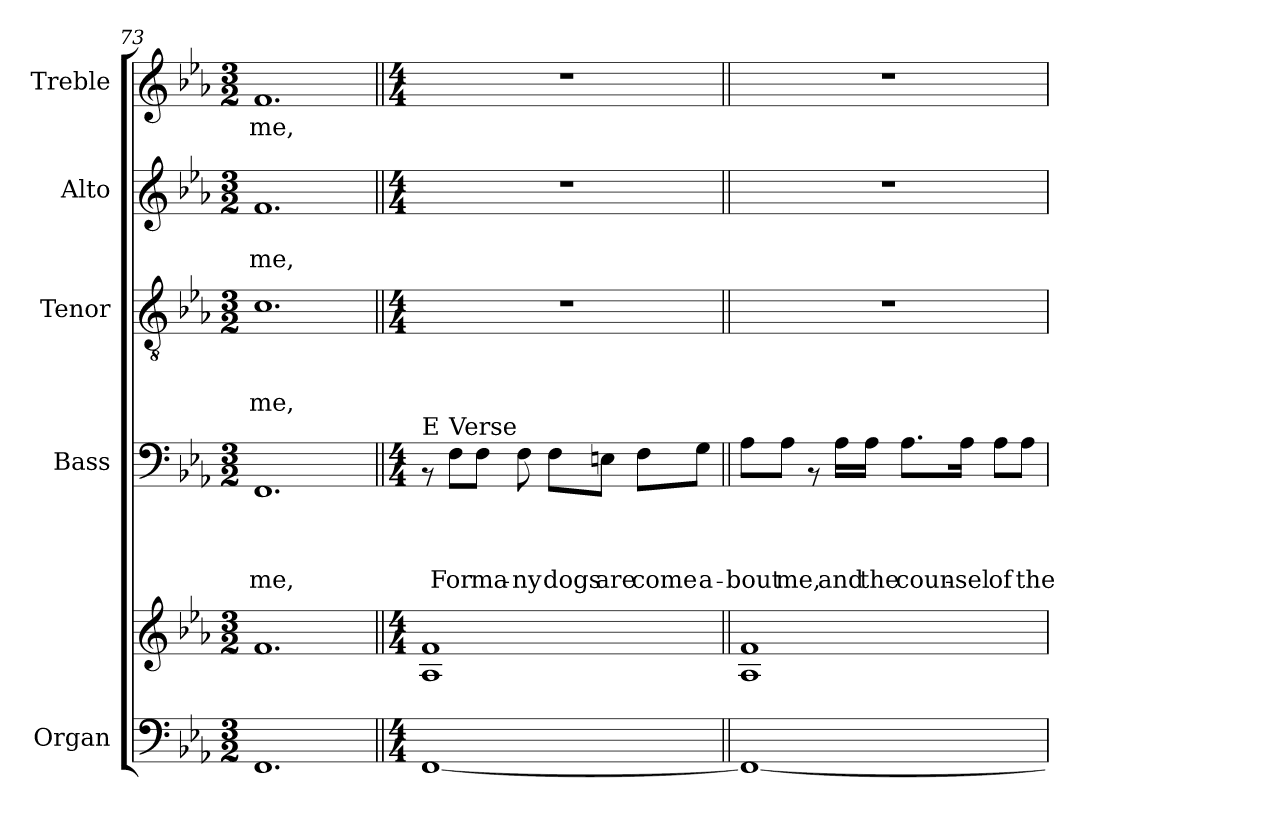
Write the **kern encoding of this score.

**kern	**kern	**kern	**text	**text	**text	**text	**kern	**text	**text	**text	**kern	**text	**text	**kern	**text
*part5	*part5	*part4	*part4	*part4	*part4	*part4	*part3	*part3	*part3	*part3	*part2	*part2	*part2	*part1	*part1
*staff6	*staff5	*staff4	*staff4	*staff4	*staff4	*staff4	*staff3	*staff3	*staff3	*staff3	*staff2	*staff2	*staff2	*staff1	*staff1
*I"Organ	*	*I"Bass	*	*	*	*	*I"Tenor	*	*	*	*I"Alto	*	*	*I"Treble	*
*	*	*I'B	*	*	*	*	*I'T	*	*	*	*I'A	*	*	*I'Tr	*
*clefF4	*clefG2	*clefF4	*	*	*	*	*clefGv2	*	*	*	*clefG2	*	*	*clefG2	*
*k[b-e-a-]	*k[b-e-a-]	*k[b-e-a-]	*	*	*	*	*k[b-e-a-]	*	*	*	*k[b-e-a-]	*	*	*k[b-e-a-]	*
*E-:	*E-:	*E-:	*	*	*	*	*E-:	*	*	*	*E-:	*	*	*E-:	*
*M3/2	*M3/2	*M3/2	*	*	*	*	*M3/2	*	*	*	*M3/2	*	*	*M3/2	*
=73	=73	=73	=73	=73	=73	=73	=73	=73	=73	=73	=73	=73	=73	=73	=73
!	!	!	!	!	!	!LO:LY:b	!	!	!	!LO:LY:b	!	!	!LO:LY:b	!	!LO:LY:b
1.FF	1.f	1.FF	.	.	.	me,	1.c	.	.	me,	1.f	.	me,	1.f	me,
!!LO:LB:g=z
=74||	=74||	=74||	=74||	=74||	=74||	=74||	=74||	=74||	=74||	=74||	=74||	=74||	=74||	=74||	=74||
*M4/4	*M4/4	*M4/4	*	*	*	*	*M4/4	*	*	*	*M4/4	*	*	*M4/4	*
!	!	!LO:TX:a:t=E	!	!	!	!	!	!	!	!	!	!	!	!	!
[<1FF	1A- 1f	8rAA	.	.	.	.	1r	.	.	.	1r	.	.	1r	.
!	!	!LO:TX:a:t=Verse	!	!	!	!	!	!	!	!	!	!	!	!	!
!	!	!	!	!	!	!LO:LY:b	!	!	!	!	!	!	!	!	!
.	.	8F\L	.	.	.	For	.	.	.	.	.	.	.	.	.
!	!	!	!	!	!	!LO:LY:b	!	!	!	!	!	!	!	!	!
.	.	8F\J	.	.	.	ma-	.	.	.	.	.	.	.	.	.
!	!	!	!	!	!	!LO:LY:b	!	!	!	!	!	!	!	!	!
.	.	8F\	.	.	.	-ny	.	.	.	.	.	.	.	.	.
!	!	!	!	!	!	!LO:LY:b	!	!	!	!	!	!	!	!	!
.	.	8F\L	.	.	.	dogs	.	.	.	.	.	.	.	.	.
!	!	!	!	!	!	!LO:LY:b	!	!	!	!	!	!	!	!	!
.	.	8En\J	.	.	.	are	.	.	.	.	.	.	.	.	.
!	!	!	!	!	!	!LO:LY:b	!	!	!	!	!	!	!	!	!
.	.	8F\L	.	.	.	come	.	.	.	.	.	.	.	.	.
!	!	!	!	!	!	!LO:LY:b	!	!	!	!	!	!	!	!	!
.	.	8G\J	.	.	.	a-	.	.	.	.	.	.	.	.	.
=75||	=75||	=75||	=75||	=75||	=75||	=75||	=75||	=75||	=75||	=75||	=75||	=75||	=75||	=75||	=75||
!	!	!	!	!	!	!LO:LY:b	!	!	!	!	!	!	!	!	!
1FF_	1A- 1f	8A-\L	.	.	.	-bout	1r	.	.	.	1r	.	.	1r	.
!	!	!	!	!	!	!LO:LY:b	!	!	!	!	!	!	!	!	!
.	.	8A-\J	.	.	.	me,	.	.	.	.	.	.	.	.	.
.	.	8rAA	.	.	.	.	.	.	.	.	.	.	.	.	.
!	!	!	!	!	!	!LO:LY:b	!	!	!	!	!	!	!	!	!
.	.	16A-\LL	.	.	.	and	.	.	.	.	.	.	.	.	.
!	!	!	!	!	!	!LO:LY:b	!	!	!	!	!	!	!	!	!
.	.	16A-\JJ	.	.	.	the	.	.	.	.	.	.	.	.	.
!	!	!	!	!	!	!LO:LY:b	!	!	!	!	!	!	!	!	!
.	.	8.A-\L	.	.	.	coun-	.	.	.	.	.	.	.	.	.
!	!	!	!	!	!	!LO:LY:b	!	!	!	!	!	!	!	!	!
.	.	16A-\Jk	.	.	.	-sel	.	.	.	.	.	.	.	.	.
!	!	!	!	!	!	!LO:LY:b	!	!	!	!	!	!	!	!	!
.	.	8A-\L	.	.	.	of	.	.	.	.	.	.	.	.	.
!	!	!	!	!	!	!LO:LY:b	!	!	!	!	!	!	!	!	!
.	.	8A-\J	.	.	.	the	.	.	.	.	.	.	.	.	.
=	=	=	=	=	=	=	=	=	=	=	=	=	=	=	=
*-	*-	*-	*-	*-	*-	*-	*-	*-	*-	*-	*-	*-	*-	*-	*-
